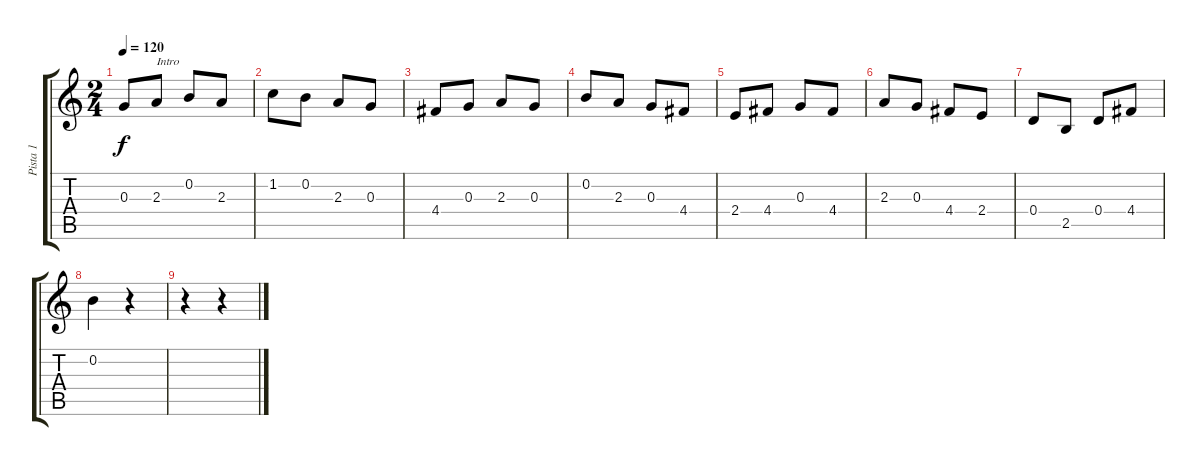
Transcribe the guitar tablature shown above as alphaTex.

\track ("Pista 1" "Pista 1") {instrument acousticguitarnylon}
\staff {score tabs}
\tuning (E4 B3 G3 D3 A2 E2) {hide}
\ts (2 4)
\tempo 120
\clef g2
\ks c
0.3.8{dy f instrument acousticguitarnylon} 2.3.8{txt "Intro"} 0.2.8 2.3.8 |
1.2.8 0.2.8 2.3.8 0.3.8 |
4.4.8 0.3.8 2.3.8 0.3.8 |
0.2.8 2.3.8 0.3.8 4.4.8 |
2.4.8 4.4.8 0.3.8 4.4.8 |
2.3.8 0.3.8 4.4.8 2.4.8 |
0.4.8 2.5.8 0.4.8 4.4.8 |
0.2.4 r.4 |
r.4 r.4
